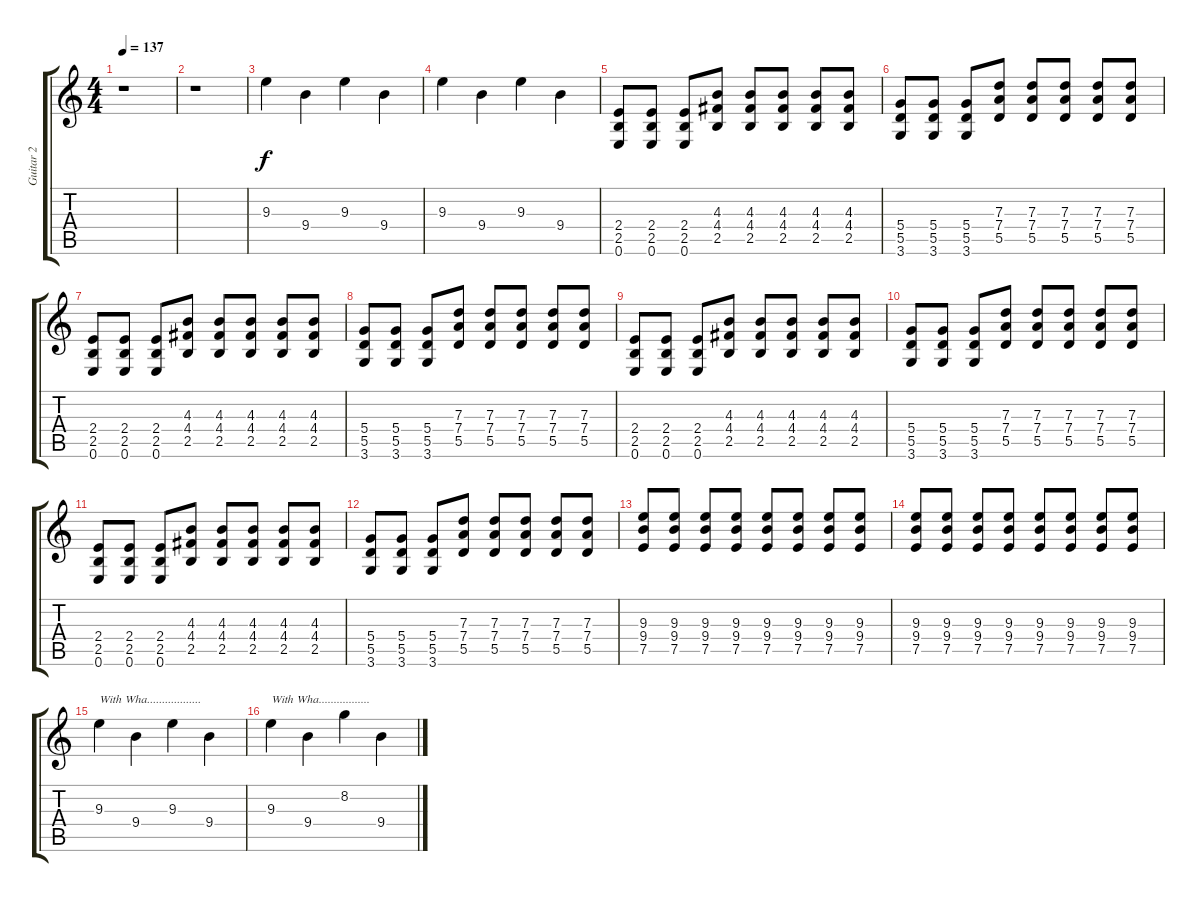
\track ("Guitar 2" "Guitar 2") {instrument distortionguitar}
\staff {score tabs}
\tuning (E4 B3 G3 D3 A2 E2) {hide}
\ts (4 4)
\tempo 137
\clef g2
\ks c
r.1{dy f} |
r.1 |
9.3.4 9.4.4 9.3.4 9.4.4 |
9.3.4 9.4.4 9.3.4 9.4.4 |
(2.4 2.5 0.6).8 (2.4 2.5 0.6).8 (2.4 2.5 0.6).8 (4.3 4.4 2.5).8 (4.3 4.4 2.5).8 (4.3 4.4 2.5).8 (4.3 4.4 2.5).8 (4.3 4.4 2.5).8 |
(5.4 5.5 3.6).8 (5.4 5.5 3.6).8 (5.4 5.5 3.6).8 (7.3 7.4 5.5).8 (7.3 7.4 5.5).8 (7.3 7.4 5.5).8 (7.3 7.4 5.5).8 (7.3 7.4 5.5).8 |
(2.4 2.5 0.6).8 (2.4 2.5 0.6).8 (2.4 2.5 0.6).8 (4.3 4.4 2.5).8 (4.3 4.4 2.5).8 (4.3 4.4 2.5).8 (4.3 4.4 2.5).8 (4.3 4.4 2.5).8 |
(5.4 5.5 3.6).8 (5.4 5.5 3.6).8 (5.4 5.5 3.6).8 (7.3 7.4 5.5).8 (7.3 7.4 5.5).8 (7.3 7.4 5.5).8 (7.3 7.4 5.5).8 (7.3 7.4 5.5).8 |
(2.4 2.5 0.6).8 (2.4 2.5 0.6).8 (2.4 2.5 0.6).8 (4.3 4.4 2.5).8 (4.3 4.4 2.5).8 (4.3 4.4 2.5).8 (4.3 4.4 2.5).8 (4.3 4.4 2.5).8 |
(5.4 5.5 3.6).8 (5.4 5.5 3.6).8 (5.4 5.5 3.6).8 (7.3 7.4 5.5).8 (7.3 7.4 5.5).8 (7.3 7.4 5.5).8 (7.3 7.4 5.5).8 (7.3 7.4 5.5).8 |
(2.4 2.5 0.6).8 (2.4 2.5 0.6).8 (2.4 2.5 0.6).8 (4.3 4.4 2.5).8 (4.3 4.4 2.5).8 (4.3 4.4 2.5).8 (4.3 4.4 2.5).8 (4.3 4.4 2.5).8 |
(5.4 5.5 3.6).8 (5.4 5.5 3.6).8 (5.4 5.5 3.6).8 (7.3 7.4 5.5).8 (7.3 7.4 5.5).8 (7.3 7.4 5.5).8 (7.3 7.4 5.5).8 (7.3 7.4 5.5).8 |
(9.3 9.4 7.5).8 (9.3 9.4 7.5).8 (9.3 9.4 7.5).8 (9.3 9.4 7.5).8 (9.3 9.4 7.5).8 (9.3 9.4 7.5).8 (9.3 9.4 7.5).8 (9.3 9.4 7.5).8 |
(9.3 9.4 7.5).8 (9.3 9.4 7.5).8 (9.3 9.4 7.5).8 (9.3 9.4 7.5).8 (9.3 9.4 7.5).8 (9.3 9.4 7.5).8 (9.3 9.4 7.5).8 (9.3 9.4 7.5).8 |
9.3.4{txt "With Wha.................."} 9.4.4 9.3.4 9.4.4 |
9.3.4{txt "With Wha................."} 9.4.4 8.2.4 9.4.4
